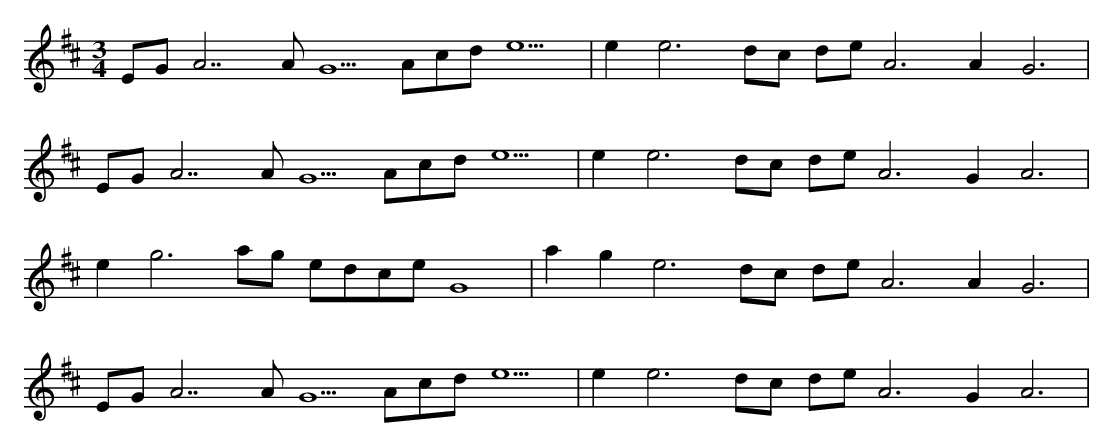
X:1
M:3/4
K:D
EG A7 AG5 Acd e9|e2 e6 dc de A6 A2 G6|
EG A7 AG5 Acd e9|e2 e6 dc de A6 G2 A6|
e2 g6 ag edce G8|a2 g2 e6 dc de A6 A2 G6|
EG A7 AG5 Acd e9|e2 e6 dc de A6 G2 A6|
